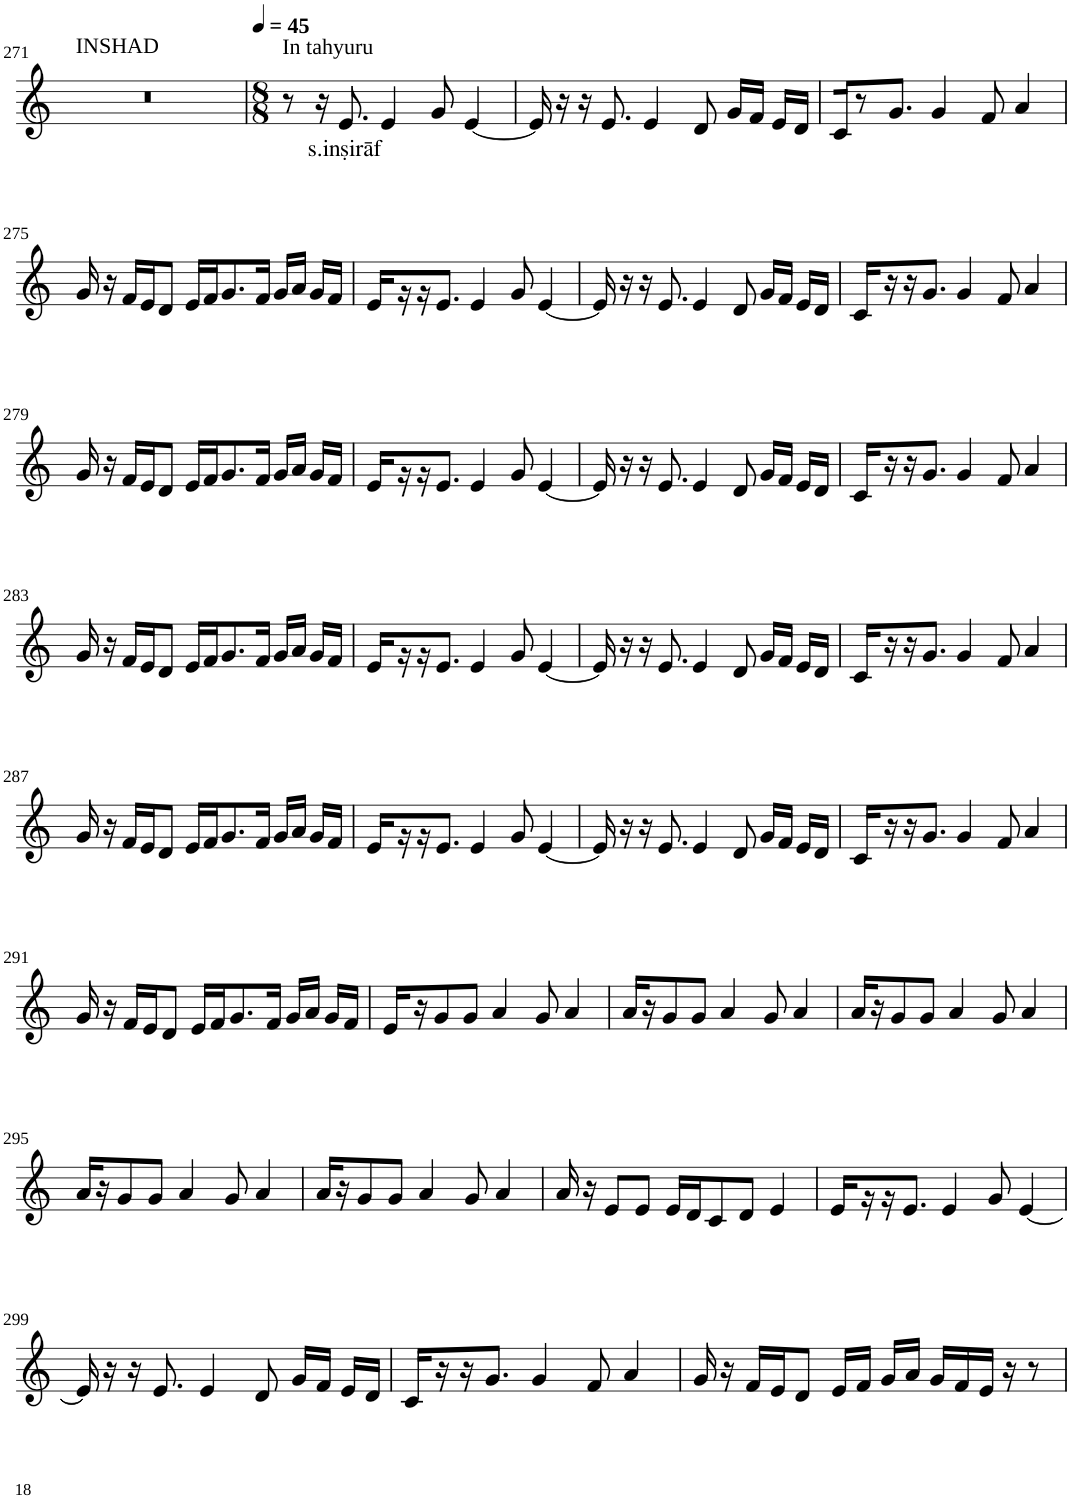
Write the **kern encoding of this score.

**kern	**text
*part1	*part1
*staff1	*staff1
*I"Violin	*
!!LO:PB:g=z
*clefG2	*
*k[]	*
*M8/4	*
=271	=271
!LO:TX:a:t=INSHAD	!
0r	.
=272	=272
*M8/8	*
*MM45	*
!LO:TX:a:t=In tahyuru	!
8r	.
16r	.
!	!LO:LY:b
8.e/	s.inṣirāf
4e/	.
8g/	.
[4e/	.
=273	=273
16e/]	.
16r	.
16r	.
8.e/	.
4e/	.
8d/	.
16g/LL	.
16f/JJ	.
16e/LL	.
16d/JJ	.
=274	=274
16c/KL	.
8r	.
8.g/J	.
4g/	.
8f/	.
4a/	.
!!LO:LB:g=z
=275	=275
16g/	.
16r	.
16f/LL	.
16e/J	.
8d/J	.
16e/LL	.
16f/J	.
8.g/	.
16f/Jk	.
16g/LL	.
16a/JJ	.
16g/LL	.
16f/JJ	.
=276	=276
16e/LL	.
16r	.
16r	.
8.e/J	.
4e/	.
8g/	.
[4e/	.
=277	=277
16e/]	.
16r	.
16r	.
8.e/	.
4e/	.
8d/	.
16g/LL	.
16f/JJ	.
16e/LL	.
16d/JJ	.
=278	=278
16c/LL	.
16r	.
16r	.
8.g/J	.
4g/	.
8f/	.
4a/	.
!!LO:LB:g=z
=279	=279
16g/	.
16r	.
16f/LL	.
16e/J	.
8d/J	.
16e/LL	.
16f/J	.
8.g/	.
16f/Jk	.
16g/LL	.
16a/JJ	.
16g/LL	.
16f/JJ	.
=280	=280
16e/LL	.
16r	.
16r	.
8.e/J	.
4e/	.
8g/	.
[4e/	.
=281	=281
16e/]	.
16r	.
16r	.
8.e/	.
4e/	.
8d/	.
16g/LL	.
16f/JJ	.
16e/LL	.
16d/JJ	.
=282	=282
16c/LL	.
16r	.
16r	.
8.g/J	.
4g/	.
8f/	.
4a/	.
!!LO:LB:g=z
=283	=283
16g/	.
16r	.
16f/LL	.
16e/J	.
8d/J	.
16e/LL	.
16f/J	.
8.g/	.
16f/Jk	.
16g/LL	.
16a/JJ	.
16g/LL	.
16f/JJ	.
=284	=284
16e/LL	.
16r	.
16r	.
8.e/J	.
4e/	.
8g/	.
[4e/	.
=285	=285
16e/]	.
16r	.
16r	.
8.e/	.
4e/	.
8d/	.
16g/LL	.
16f/JJ	.
16e/LL	.
16d/JJ	.
=286	=286
16c/LL	.
16r	.
16r	.
8.g/J	.
4g/	.
8f/	.
4a/	.
!!LO:LB:g=z
=287	=287
16g/	.
16r	.
16f/LL	.
16e/J	.
8d/J	.
16e/LL	.
16f/J	.
8.g/	.
16f/Jk	.
16g/LL	.
16a/JJ	.
16g/LL	.
16f/JJ	.
=288	=288
16e/LL	.
16r	.
16r	.
8.e/J	.
4e/	.
8g/	.
[4e/	.
=289	=289
16e/]	.
16r	.
16r	.
8.e/	.
4e/	.
8d/	.
16g/LL	.
16f/JJ	.
16e/LL	.
16d/JJ	.
=290	=290
16c/LL	.
16r	.
16r	.
8.g/J	.
4g/	.
8f/	.
4a/	.
!!LO:LB:g=z
=291	=291
16g/	.
16r	.
16f/LL	.
16e/J	.
8d/J	.
16e/LL	.
16f/J	.
8.g/	.
16f/Jk	.
16g/LL	.
16a/JJ	.
16g/LL	.
16f/JJ	.
=292	=292
16e/LL	.
16r	.
8g/	.
8g/J	.
4a/	.
8g/	.
4a/	.
=293	=293
16a/LL	.
16r	.
8g/	.
8g/J	.
4a/	.
8g/	.
4a/	.
=294	=294
16a/LL	.
16r	.
8g/	.
8g/J	.
4a/	.
8g/	.
4a/	.
!!LO:LB:g=z
=295	=295
16a/LL	.
16r	.
8g/	.
8g/J	.
4a/	.
8g/	.
4a/	.
=296	=296
16a/LL	.
16r	.
8g/	.
8g/J	.
4a/	.
8g/	.
4a/	.
=297	=297
16a/	.
16r	.
8e/L	.
8e/J	.
16e/LL	.
16d/J	.
8c/	.
8d/J	.
4e/	.
=298	=298
16e/LL	.
16r	.
16r	.
8.e/J	.
4e/	.
8g/	.
[4e/	.
!!LO:LB:g=z
=299	=299
16e/]	.
16r	.
16r	.
8.e/	.
4e/	.
8d/	.
16g/LL	.
16f/JJ	.
16e/LL	.
16d/JJ	.
=300	=300
16c/LL	.
16r	.
16r	.
8.g/J	.
4g/	.
8f/	.
4a/	.
=301	=301
16g/	.
16r	.
16f/LL	.
16e/J	.
8d/J	.
16e/LL	.
16f/JJ	.
16g/LL	.
16a/JJ	.
16g/LL	.
16f/	.
16e/JJ	.
16r	.
8r	.
=	=
*-	*-
